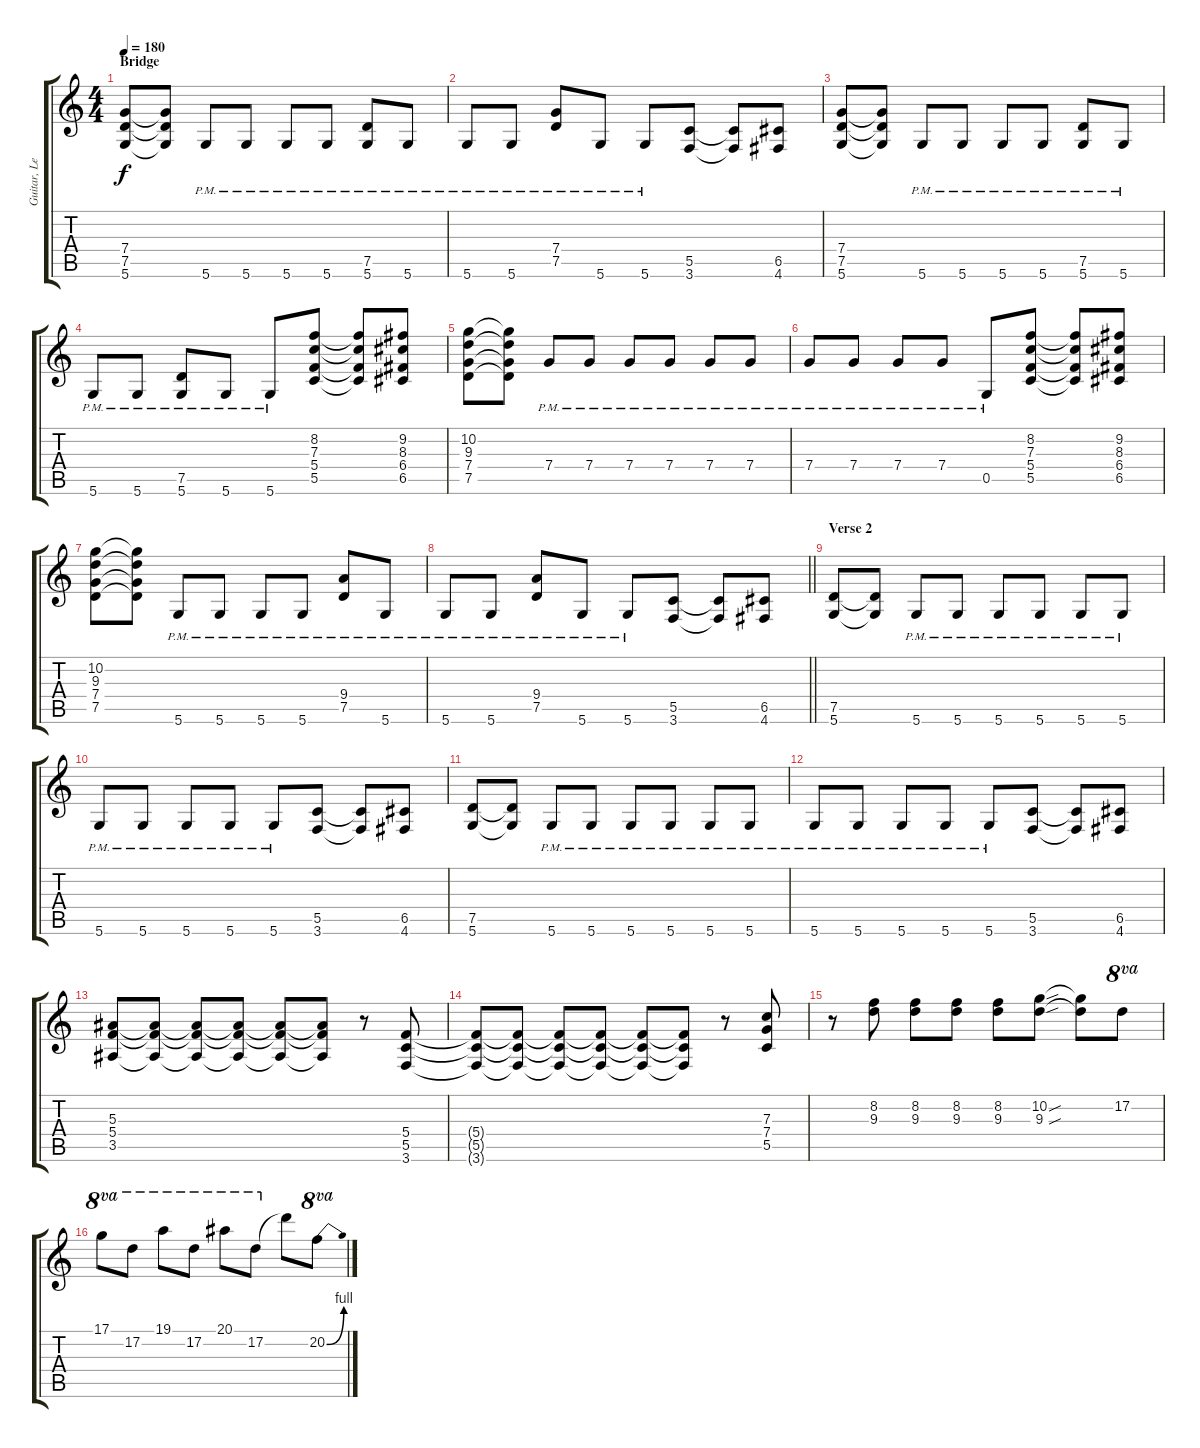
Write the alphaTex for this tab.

\track ("Guitar, Lead Std-D" "Guitar, Le") {instrument distortionguitar}
\staff {score tabs}
\tuning (D4 A3 F3 C3 G2 D2) {hide}
\ts (4 4)
\section ("" "Bridge")
\tempo 180
\clef g2
\ks c
(7.4{t} 7.5{t} 5.6{t}).8{dy f} (7.4{t} 7.5{t} 5.6{t}).8 5.6{pm}.8 5.6{pm}.8 5.6{pm}.8 5.6{pm}.8 (7.5{pm} 5.6{pm}).8 5.6{pm}.8 |
5.6{pm}.8 5.6{pm}.8 (7.4{pm} 7.5{pm}).8 5.6{pm}.8 5.6{pm}.8 (5.5 3.6).8 (5.5{t} 3.6{t}).8 (6.5 4.6).8 |
(7.4 7.5 5.6).8 (7.4{t} 7.5{t} 5.6{t}).8 5.6{pm}.8 5.6{pm}.8 5.6{pm}.8 5.6{pm}.8 (7.5{pm} 5.6{pm}).8 5.6{pm}.8 |
5.6{pm}.8 5.6{pm}.8 (7.5{pm} 5.6{pm}).8 5.6{pm}.8 5.6{pm}.8 (8.2 7.3 5.4 5.5).8 (8.2{t} 7.3{t} 5.4{t} 5.5{t}).8 (9.2 8.3 6.4 6.5).8 |
(10.2 9.3 7.4 7.5).8 (10.2{t} 9.3{t} 7.4{t} 7.5{t}).8 7.4{pm}.8 7.4{pm}.8 7.4{pm}.8 7.4{pm}.8 7.4{pm}.8 7.4{pm}.8 |
7.4{pm}.8 7.4{pm}.8 7.4{pm}.8 7.4{pm}.8 0.5{pm}.8 (8.2 7.3 5.4 5.5).8 (8.2{t} 7.3{t} 5.4{t} 5.5{t}).8 (9.2 8.3 6.4 6.5).8 |
(10.2 9.3 7.4 7.5).8 (10.2{t} 9.3{t} 7.4{t} 7.5{t}).8 5.6{pm}.8 5.6{pm}.8 5.6{pm}.8 5.6{pm}.8 (9.4{pm} 7.5{pm}).8 5.6{pm}.8 |
\barLineRight lightlight
5.6{pm}.8 5.6{pm}.8 (9.4{pm} 7.5{pm}).8 5.6{pm}.8 5.6{pm}.8 (5.5 3.6).8 (5.5{t} 3.6{t}).8 (6.5 4.6).8 |
\section ("" "Verse 2")
(7.5 5.6).8 (7.5{t} 5.6{t}).8 5.6{pm}.8 5.6{pm}.8 5.6{pm}.8 5.6{pm}.8 5.6{pm}.8 5.6{pm}.8 |
5.6{pm}.8 5.6{pm}.8 5.6{pm}.8 5.6{pm}.8 5.6{pm}.8 (5.5 3.6).8 (5.5{t} 3.6{t}).8 (6.5 4.6).8 |
(7.5 5.6).8 (7.5{t} 5.6{t}).8 5.6{pm}.8 5.6{pm}.8 5.6{pm}.8 5.6{pm}.8 5.6{pm}.8 5.6{pm}.8 |
5.6{pm}.8 5.6{pm}.8 5.6{pm}.8 5.6{pm}.8 5.6{pm}.8 (5.5 3.6).8 (5.5{t} 3.6{t}).8 (6.5 4.6).8 |
(5.3 5.4 3.5).8 (5.3{t} 5.4{t} 3.5{t}).8 (5.3{t} 5.4{t} 3.5{t}).8 (5.3{t} 5.4{t} 3.5{t}).8 (5.3{t} 5.4{t} 3.5{t}).8 (5.3{t} 5.4{t} 3.5{t}).8 r.8 (5.4 5.5 3.6).8 |
(5.4{t} 5.5{t} 3.6{t}).8 (5.4{t} 5.5{t} 3.6{t}).8 (5.4{t} 5.5{t} 3.6{t}).8 (5.4{t} 5.5{t} 3.6{t}).8 (5.4{t} 5.5{t} 3.6{t}).8 (5.4{t} 5.5{t} 3.6{t}).8 r.8 (7.3 7.4 5.5).8 |
r.8 (8.2 9.3).8 (8.2 9.3).8 (8.2 9.3).8 (8.2 9.3).8 (10.2{sou} 9.3{sou}).8 (10.2{t} 9.3{t}).8 17.2.8{ot 8va} |
17.1.8{ot 8va} 17.2.8{ot 8va} 19.1.8{ot 8va} 17.2.8{ot 8va} 20.1.8{ot 8va} 17.2.8{ot 8va} 17.2{t}.8 20.2{be (bend 0 0 60 4)}.8{ot 8va}
